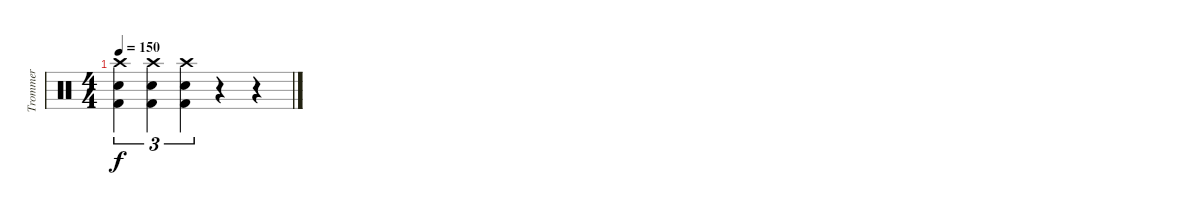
\track ("Trommer" "Trommer") {instrument percussion}
\staff {score}
\articulation defaults
\ts (4 4)
\tempo 150
\clef neutral
\ks c
("Crash high (hit)" "Snare (hit) 2" "Kick (hit) 2").4{tu (3 2) dy f} ("Crash high (hit)" "Snare (hit) 2" "Kick (hit) 2").4{tu (3 2)} ("Crash high (hit)" "Snare (hit) 2" "Kick (hit) 2").4{tu (3 2)} r.4 r.4
